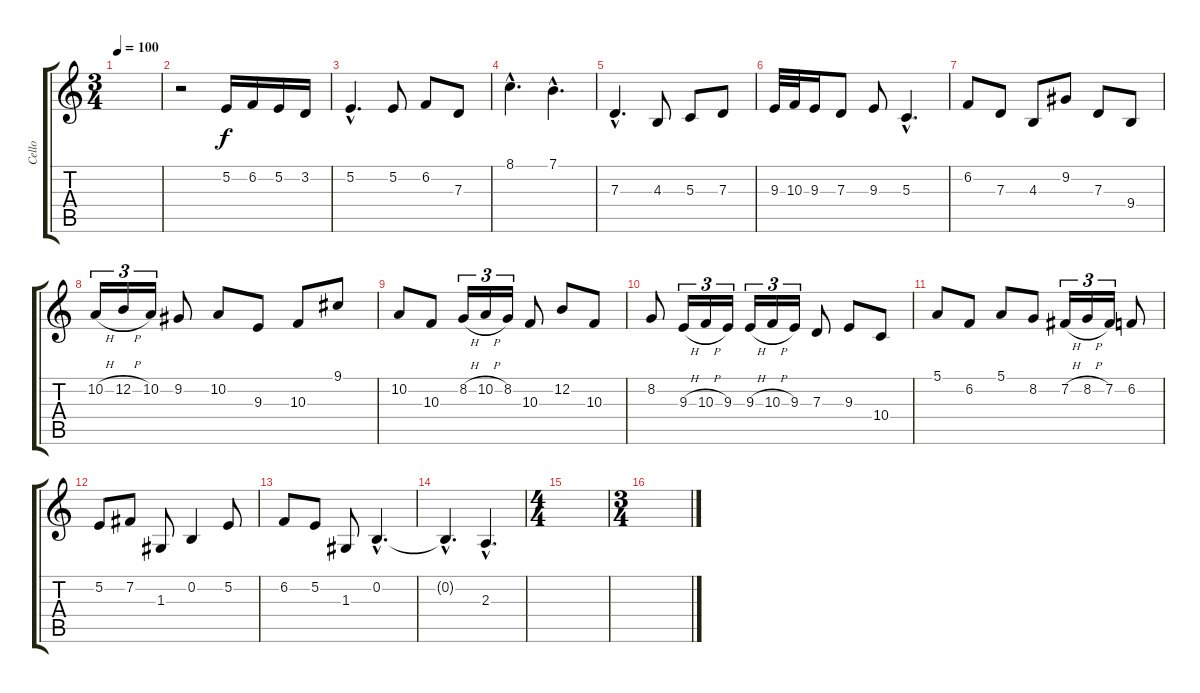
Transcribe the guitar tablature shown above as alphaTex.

\track ("Cello" "Cello") {instrument cello}
\staff {score tabs}
\tuning (E4 B3 G3 D3 A2 E2) {hide}
\ts (3 4)
\tempo 100
\clef g2
\ks c
|
r.2 5.2.16 6.2.16 5.2.16 3.2.16 |
\section ("" "")
5.2{hac}.4{d} 5.2.8 6.2.8 7.3.8 |
8.1{hac}.4{d} 7.1{hac}.4{d} |
7.3{hac}.4{d} 4.3.8 5.3.8 7.3.8 |
9.3.32 10.3.32 9.3.16 7.3.8 9.3.8 5.3{hac}.4{d} |
6.2.8 7.3.8 4.3.8 9.2.8 7.3.8 9.4.8 |
10.2{h}.16{tu (3 2)} 12.2{h}.16{tu (3 2)} 10.2.16{tu (3 2)} 9.2.8 10.2.8 9.3.8 10.3.8 9.1.8 |
10.2.8 10.3.8 8.2{h}.16{tu (3 2)} 10.2{h}.16{tu (3 2)} 8.2.16{tu (3 2)} 10.3.8 12.2.8 10.3.8 |
8.2.8 9.3{h}.16{tu (3 2)} 10.3{h}.16{tu (3 2)} 9.3.16{tu (3 2)} 9.3{h}.16{tu (3 2)} 10.3{h}.16{tu (3 2)} 9.3.16{tu (3 2)} 7.3.8 9.3.8 10.4.8 |
5.1.8 6.2.8 5.1.8 8.2.8 7.2{h}.16{tu (3 2)} 8.2{h}.16{tu (3 2)} 7.2.16{tu (3 2)} 6.2.8 |
5.2.8 7.2.8 1.3.8 0.2.4 5.2.8 |
6.2.8 5.2.8 1.3.8 0.2{hac}.4{d} |
0.2{hac t}.4{d} 2.3{hac}.4{d} |
\ts (4 4)
|
\ts (3 4)
\section ("" "")
